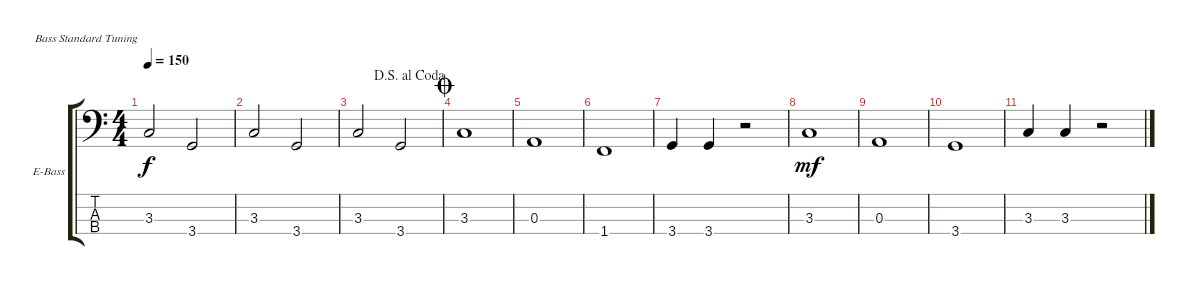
\bracketExtendMode groupsimilarinstruments
\firstSystemTrackNameOrientation horizontal
\otherSystemsTrackNameOrientation horizontal
\track ("Electric Bass" "E-Bass") {instrument electricbassfinger}
\staff {score tabs}
\tuning (G2 D2 A1 E1)
\ts (4 4)
\tempo 150
\clef f4
\ks c
3.3.2{dy f} 3.4.2 |
3.3.2 3.4.2 |
\jump dalsegnoalcoda
3.3.2 3.4.2 |
\jump coda
3.3.1 |
0.3.1 |
1.4.1 |
3.4.4 3.4.4 r.2 |
3.3.1{dy mf} |
0.3.1 |
3.4.1 |
3.3.4 3.3.4 r.2
